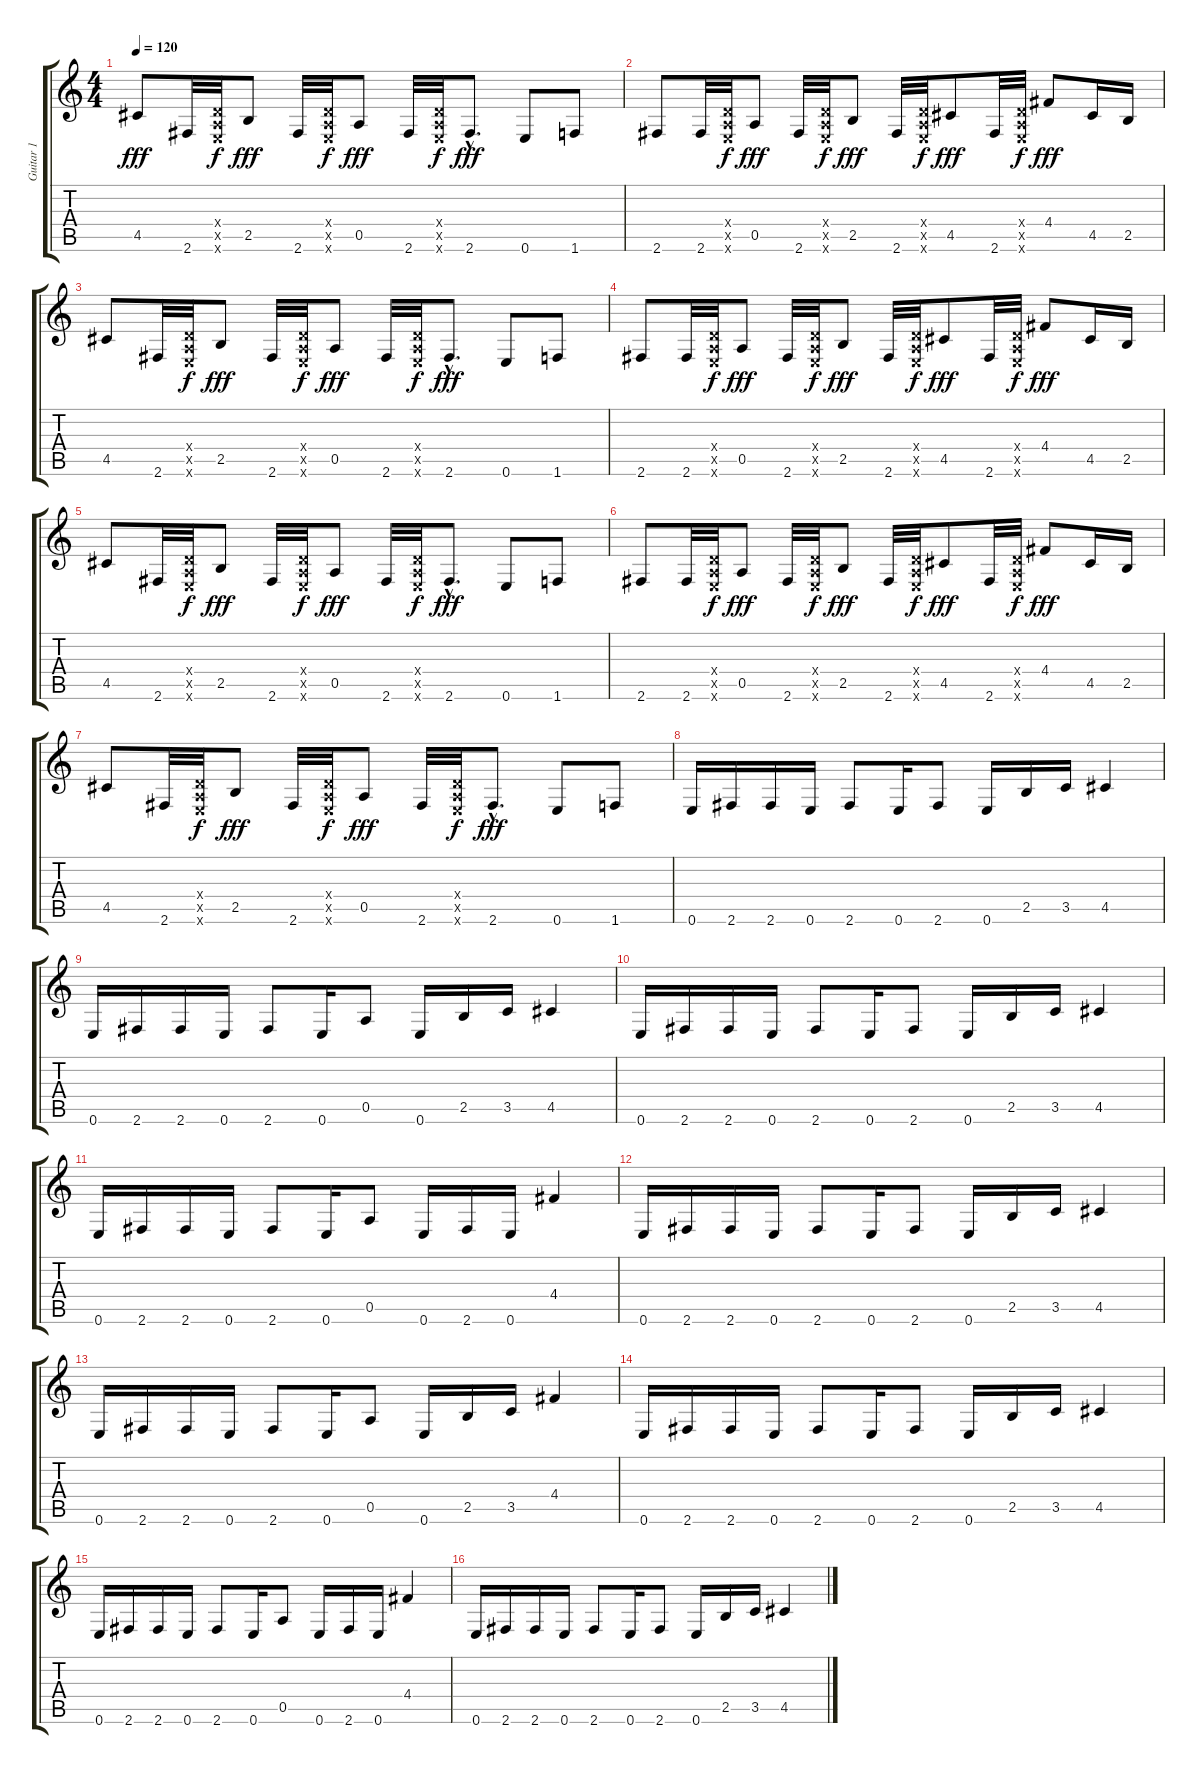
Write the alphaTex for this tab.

\track ("Guitar 1" "Guitar 1") {instrument distortionguitar}
\staff {score tabs}
\tuning (E4 B3 G3 D3 A2 E2) {hide}
\ts (4 4)
\tempo 120
\clef g2
\ks c
4.5.8{dy fff} 2.6.32 (0.4{x} 0.5{x} 0.6{x}).32{dy f} 2.5.8{dy fff} 2.6.32 (0.4{x} 0.5{x} 0.6{x}).32{dy f} 0.5.8{dy fff} 2.6.32 (0.4{x} 0.5{x} 0.6{x}).32{dy f} 2.6{hac}.8{d dy fff} 0.6.8 1.6.8 |
2.6.8 2.6.32 (0.4{x} 0.5{x} 0.6{x}).32{dy f} 0.5.8{dy fff} 2.6.32 (0.4{x} 0.5{x} 0.6{x}).32{dy f} 2.5.8{dy fff} 2.6.32 (0.4{x} 0.5{x} 0.6{x}).32{dy f} 4.5.8{dy fff} 2.6.32 (0.4{x} 0.5{x} 0.6{x}).32{dy f} 4.4.8{dy fff} 4.5.16 2.5.16 |
4.5.8 2.6.32 (0.4{x} 0.5{x} 0.6{x}).32{dy f} 2.5.8{dy fff} 2.6.32 (0.4{x} 0.5{x} 0.6{x}).32{dy f} 0.5.8{dy fff} 2.6.32 (0.4{x} 0.5{x} 0.6{x}).32{dy f} 2.6{hac}.8{d dy fff} 0.6.8 1.6.8 |
2.6.8 2.6.32 (0.4{x} 0.5{x} 0.6{x}).32{dy f} 0.5.8{dy fff} 2.6.32 (0.4{x} 0.5{x} 0.6{x}).32{dy f} 2.5.8{dy fff} 2.6.32 (0.4{x} 0.5{x} 0.6{x}).32{dy f} 4.5.8{dy fff} 2.6.32 (0.4{x} 0.5{x} 0.6{x}).32{dy f} 4.4.8{dy fff} 4.5.16 2.5.16 |
4.5.8 2.6.32 (0.4{x} 0.5{x} 0.6{x}).32{dy f} 2.5.8{dy fff} 2.6.32 (0.4{x} 0.5{x} 0.6{x}).32{dy f} 0.5.8{dy fff} 2.6.32 (0.4{x} 0.5{x} 0.6{x}).32{dy f} 2.6{hac}.8{d dy fff} 0.6.8 1.6.8 |
2.6.8 2.6.32 (0.4{x} 0.5{x} 0.6{x}).32{dy f} 0.5.8{dy fff} 2.6.32 (0.4{x} 0.5{x} 0.6{x}).32{dy f} 2.5.8{dy fff} 2.6.32 (0.4{x} 0.5{x} 0.6{x}).32{dy f} 4.5.8{dy fff} 2.6.32 (0.4{x} 0.5{x} 0.6{x}).32{dy f} 4.4.8{dy fff} 4.5.16 2.5.16 |
4.5.8 2.6.32 (0.4{x} 0.5{x} 0.6{x}).32{dy f} 2.5.8{dy fff} 2.6.32 (0.4{x} 0.5{x} 0.6{x}).32{dy f} 0.5.8{dy fff} 2.6.32 (0.4{x} 0.5{x} 0.6{x}).32{dy f} 2.6{hac}.8{d dy fff} 0.6.8 1.6.8 |
0.6.16 2.6.16 2.6.16 0.6.16 2.6.8 0.6.16 2.6.8 0.6.16 2.5.16 3.5.16 4.5.4 |
0.6.16 2.6.16 2.6.16 0.6.16 2.6.8 0.6.16 0.5.8 0.6.16 2.5.16 3.5.16 4.5.4 |
0.6.16 2.6.16 2.6.16 0.6.16 2.6.8 0.6.16 2.6.8 0.6.16 2.5.16 3.5.16 4.5.4 |
0.6.16 2.6.16 2.6.16 0.6.16 2.6.8 0.6.16 0.5.8 0.6.16 2.6.16 0.6.16 4.4.4 |
0.6.16 2.6.16 2.6.16 0.6.16 2.6.8 0.6.16 2.6.8 0.6.16 2.5.16 3.5.16 4.5.4 |
0.6.16 2.6.16 2.6.16 0.6.16 2.6.8 0.6.16 0.5.8 0.6.16 2.5.16 3.5.16 4.4.4 |
0.6.16 2.6.16 2.6.16 0.6.16 2.6.8 0.6.16 2.6.8 0.6.16 2.5.16 3.5.16 4.5.4 |
0.6.16 2.6.16 2.6.16 0.6.16 2.6.8 0.6.16 0.5.8 0.6.16 2.6.16 0.6.16 4.4.4 |
0.6.16 2.6.16 2.6.16 0.6.16 2.6.8 0.6.16 2.6.8 0.6.16 2.5.16 3.5.16 4.5.4
